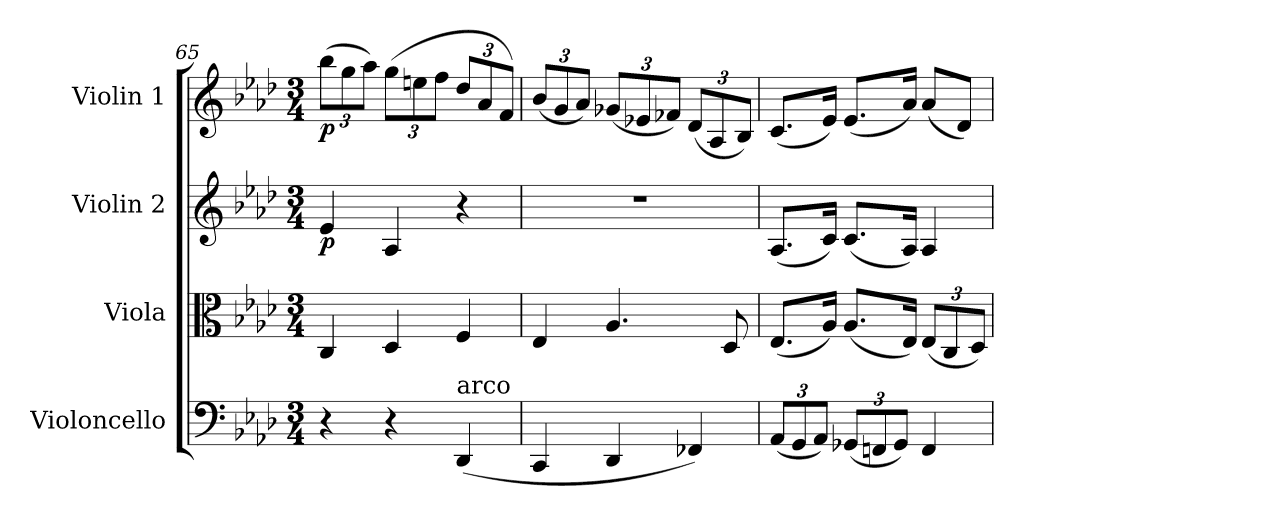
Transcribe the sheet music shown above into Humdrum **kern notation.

**kern	**kern	**kern	**dynam	**kern	**dynam
*part4	*part3	*part2	*part2	*part1	*part1
*staff4	*staff3	*staff2	*staff2	*staff1	*staff1
*I"Violoncello	*I"Viola	*I"Violin 2	*	*I"Violin 1	*
*I'Vc	*I'Vla	*I'Vln	*	*I'Vln	*
*clefF4	*clefC3	*clefG2	*	*clefG2	*
*k[b-e-a-d-]	*k[b-e-a-d-]	*k[b-e-a-d-]	*	*k[b-e-a-d-]	*
*M3/4	*M3/4	*M3/4	*	*M3/4	*
*	*	*	*	*Xbrackettup	*
=65	=65	=65	=65	=65	=65
!	!	!	!LO:DY:b	!	!LO:DY:b
4r	4C/	4e-/	p	(12bb-\L	p
.	.	.	.	12gg\	.
.	.	.	.	12aa-\J)	.
4r	4D-/	4A-/	.	(12gg\L	.
.	.	.	.	12een\	.
.	.	.	.	12ff\J	.
!LO:TX:a:t=arco	!	!	!	!	!
(4DD-/	4F/	4r	.	12dd-/L	.
.	.	.	.	12a-/	.
.	.	.	.	12f/J)	.
=66	=66	=66	=66	=66	=66
4CC/	4E-/	2.r	.	(12b-/L	.
.	.	.	.	12g/	.
.	.	.	.	12a-/J)	.
4DD-/	4.A-/	.	.	(12g-X/L	.
.	.	.	.	12e-X/	.
.	.	.	.	12f-X/J)	.
4FF-X/)	.	.	.	(12d-/L	.
.	.	.	.	12A-/	.
.	8D-/	.	.	.	.
.	.	.	.	12B-/J)	.
=67	=67	=67	=67	=67	=67
(12AA-/L	(8.E-/L	(8.A-/L	.	(8.c/L	.
12GG/	.	.	.	.	.
12AA-/J)	.	.	.	.	.
.	16A-/Jk)	16c/Jk)	.	16e-/Jk)	.
*Xbrackettup	*	*	*	*	*
(12GG-X/L	(8.A-/L	(8.c/L	.	(8.e-/L	.
12FFn/	.	.	.	.	.
12GG-/J)	.	.	.	.	.
.	16E-/Jk)	16A-/Jk)	.	16a-/Jk)	.
*	*Xbrackettup	*	*	*	*
4FF/	(12E-/L	4A-/	.	(8a-/L	.
.	12C/	.	.	.	.
.	.	.	.	8d-/J)	.
.	12D-/J)	.	.	.	.
=	=	=	=	=	=
*-	*-	*-	*-	*-	*-
